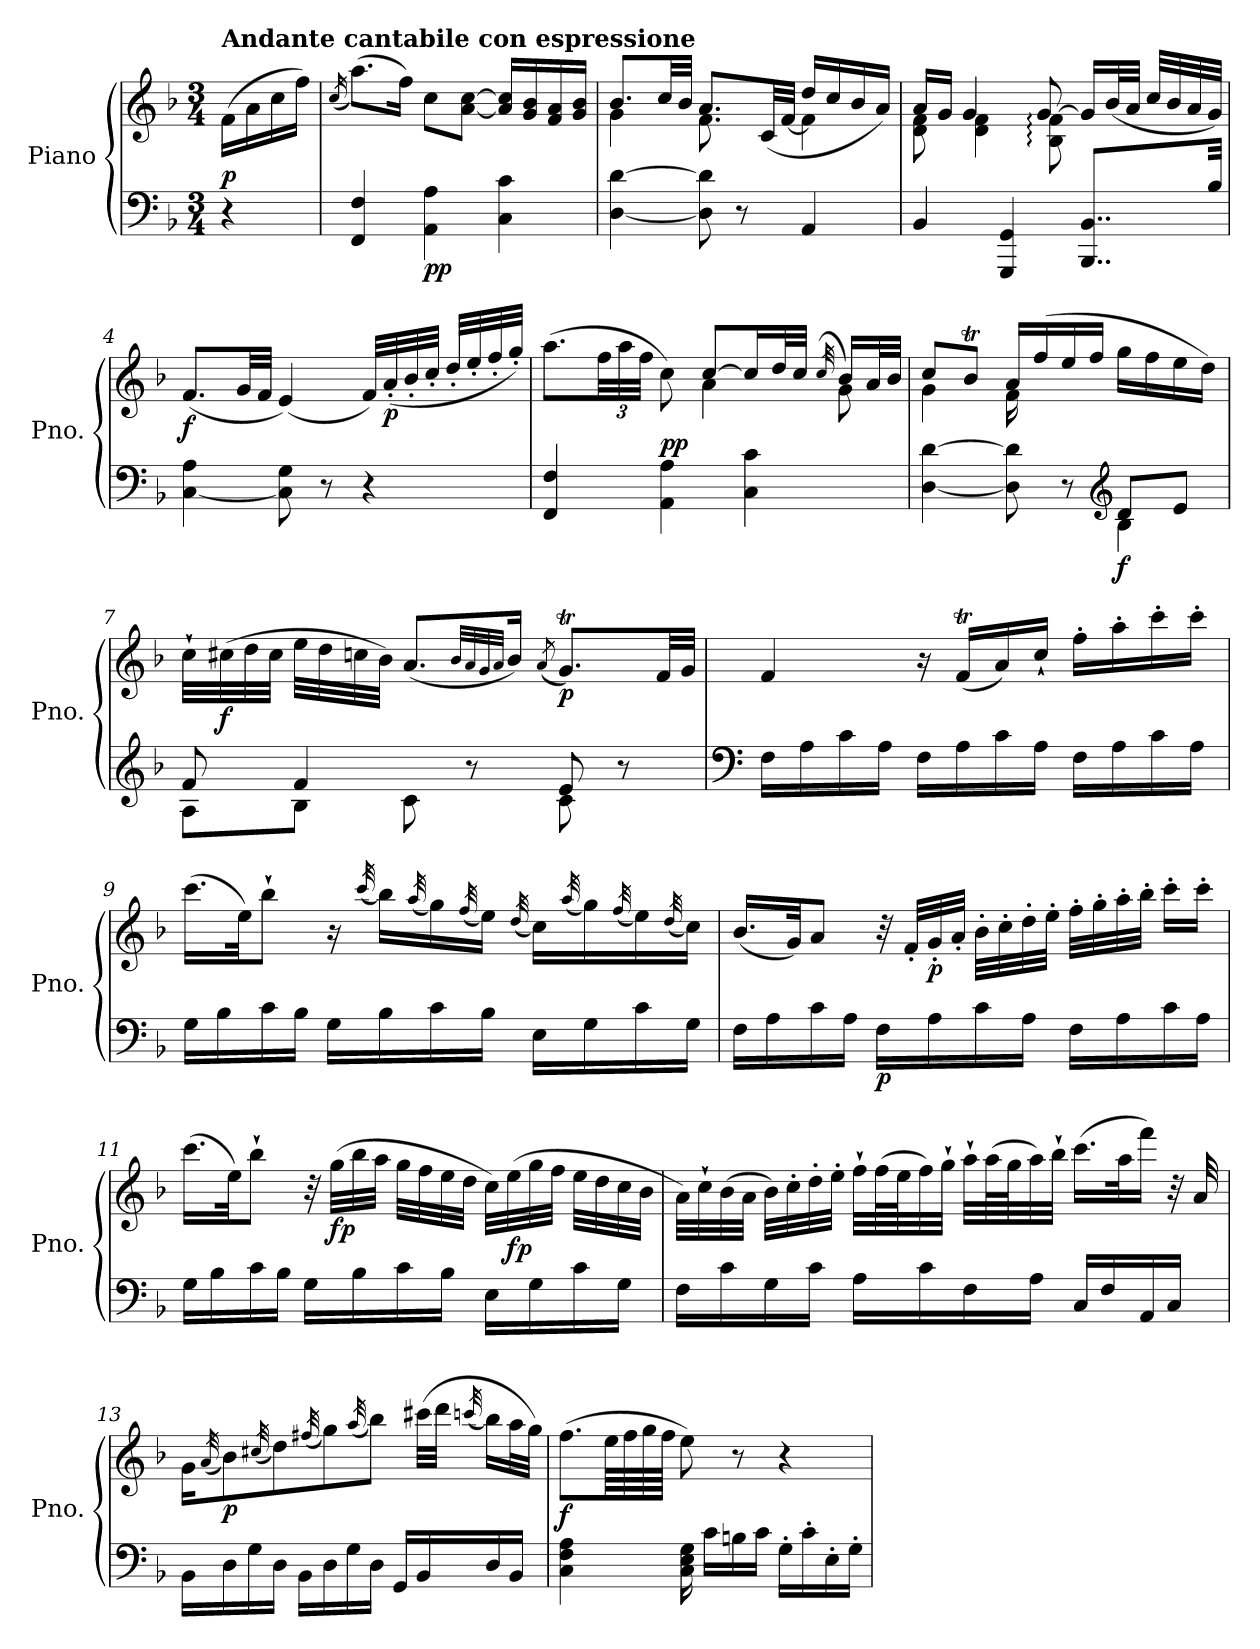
**kern	**kern	**dynam
*part1	*part1	*part1
*staff2	*staff1	*staff1/2
*I"Piano	*	*
*I'Pno.	*	*
*clefF4	*clefG2	*
*k[b-]	*k[b-]	*
*M3/4	*M3/4	*
=	=	=
!	!LO:TX:a:B:t=Andante cantabile con espressione	!
!	!	!LO:DY:a=2
4r	(>16f\LL	p
.	16a\	.
.	16cc\	.
.	16ff\JJ)	.
=1	=1	=1
.	(>16qcc/	.
!	!	!LO:DY:b=2
!	!	!LO:DY:n=1:b
4FF/ 4F/	(>8.aa\L)	fp fp
.	16ff\Jk)	.
!	!	!LO:DY:n=2:b=2
!	!	!LO:DY:n=3:b
4AA\ 4A\	8cc\L	p p
.	[8a\ [8cc\J	.
4C\ 4c\	16a/] 16cc/]LL	.
.	16g/ 16b-/	.
.	16f/ 16a/	.
.	16g/ 16b-/JJ	.
=2	=2	=2
*	*^	*
[4D\ [4d\	8.b-/L	4g\	.
.	32cc/LL	.	.
.	32b-/JJJ	.	.
8D\] 8d\]	8.a/L	8.f\	.
8r	.	.	.
.	(>32c/LL	16ryy	.
.	[32f/JJJ	.	.
!	!	!	!LO:DY:b=2
!	!	!	!LO:DY:n=1:a=2
4AA/	16dd/LL	4f\]	fp fp
.	16cc/	.	.
.	16b-/	.	.
.	16a/JJ)	.	.
=3	=3	=3	=3
4BB-/	16a/LL	8d\ 8f\	.
.	16g/JJ	.	.
.	4g/	4d\ 4f\	.
4GGG/ 4GG/	.	.	.
.	[8g/	8B-\: 8f\:	.
8..BBB-/ 8..BB-/L	16g/LL]	4ryy	.
.	(<32b-/L	.	.
.	32a/JJJ	.	.
.	32cc/LLL	.	.
.	32b-/	.	.
.	32a/	.	.
32B-/Jkk	32g/JJJ)	.	.
*	*v	*v	*
=4	=4	=4
!	!	!LO:DY:b
[4C\ 4A\	(<8.f/L	f
.	32g/LL	.
.	32f/JJJ	.
8C\] 8G\	(<4e/)	.
8r	.	.
4r	32f/LLL)	.
!	!	!LO:DY:b
.	(<32a'/	p
.	32b-'/	.
.	32cc'/JJJ	.
.	32dd'/LLL	.
.	32ee'/	.
.	32ff'/	.
.	32gg'/JJJ)	.
=5	=5	=5
*	*^	*
!	!	!	!LO:DY:b=2
!	!	!	!LO:DY:n=1:b
4FF/ 4F/	(>8.aa\L	4ryy	fp fp
*	*Xbrackettup	*	*
.	48ff\LL	.	.
.	48aa\	.	.
.	48ff\JJJ	.	.
!	!	!	!LO:DY:n=2:b=2
!	!	!	!LO:DY:n=3:a=2
4AA\ 4A\	8cc\)	8ryy	p p
.	[8cc/L	4a\	.
4C\ 4c\	16cc/L]	.	.
.	32dd/L	.	.
.	32cc/JJJ	.	.
.	(>32qcc/	.	.
.	16b-/LL)	8g\	.
.	32a/L	.	.
.	32b-/JJJ	.	.
=6	=6	=6	=6
!LO:T:n=2:dash	!	!	!
*^	*	*	*
[4D\ [4d\	2ryy	8cc/L	4g\	.
.	.	8b-T/J	.	.
8D\] 8d\]	.	16a/LL	16f\	.
.	.	(>16ff/	16ryy	.
8r	.	16ee/	8ryy	.
.	.	16ff/JJ	.	.
*clefG2	*	*	*	*
!	!	!	!	!LO:DY:b=2
8d/L	4B-\	16gg\LL	4ryy	f
.	.	16ff\	.	.
8e/J	.	16ee\	.	.
.	.	16dd\JJ)	.	.
*	*	*v	*v	*
=7	=7	=7	=7
8f/	8A\L	32cc`\LLL	.
!	!	!	!LO:DY:b
.	.	(>32cc#X\	f
.	.	32dd\	.
.	.	32cc#\JJJ	.
4f/	8B-\J	32ee\LLL	.
.	.	32dd\	.
.	.	32ccn\	.
.	.	32b-\JJJ)	.
.	8c\	(<8.a/L	.
8r	8ryy	.	.
.	.	32qb-/LLL	.
.	.	32qa/	.
.	.	32qg/	.
.	.	32qa/JJJ	.
.	.	16b-/Jk)	.
.	.	(<8qa/	.
!	!	!	!LO:DY:b
8e/	8c\	8.gT/L)	p
8r	8ryy	.	.
.	.	32f/LL	.
.	.	32g/JJJ	.
*v	*v	*	*
=8	=8	=8
*clefF4	*	*
16F\LL	4f/	.
16A\	.	.
16c\	.	.
16A\JJ	.	.
16F\LL	16r	.
16A\	(<16fT/LL	.
16c\	16a/)	.
16A\JJ	16cc`/JJ	.
16F\LL	16ff'\LL	.
16A\	16aa'\	.
16c\	16ccc'\	.
16A\JJ	16ccc'\JJ	.
=9	=9	=9
16G\LL	(>16.ccc\LL	.
16B-\	.	.
.	32ee\JK)	.
16c\	8bb-`\J	.
16B-\JJ	.	.
16G\LL	16r	.
.	(<32qccc/	.
16B-\	16bb-\LL)	.
.	(<32qaa/	.
16c\	16gg\)	.
.	(<32qff/	.
16B-\JJ	16ee\JJ)	.
.	(<32qdd/	.
16E\LL	16cc\LL)	.
.	(<32qaa/	.
16G\	16gg\)	.
.	(<32qff/	.
16c\	16ee\)	.
.	(<32qdd/	.
16G\JJ	16cc\JJ)	.
=10	=10	=10
16F\LL	(<16.b-/LL	.
16A\	.	.
.	32g/JK)	.
16c\	8a/J	.
16A\JJ	.	.
!	!	!LO:DY:b=2
16F\LL	32r	p
.	32f'/LLL	.
!	!	!LO:DY:b
16A\	32g'/	p
.	32a'/JJJ	.
16c\	32b-'\LLL	.
.	32cc'\	.
16A\JJ	32dd'\	.
.	32ee'\JJJ	.
16F\LL	32ff'\LLL	.
.	32gg'\	.
16A\	32aa'\	.
.	32bb-'\JJJ	.
16c\	16ccc'\LL	.
16A\JJ	16ccc'\JJ	.
=11	=11	=11
16G\LL	(>16.ccc\LL	.
16B-\	.	.
.	32ee\JK)	.
16c\	8bb-`\J	.
16B-\JJ	.	.
16G\LL	32r	.
!	!	!LO:DY:b
.	(>32gg\LLL	fp
16B-\	32bb-\	.
.	32aa\JJJ	.
16c\	32gg\LLL	.
.	32ff\	.
16B-\JJ	32ee\	.
.	32dd\JJJ	.
16E\LL	32cc\LLL)	.
!	!	!LO:DY:b
.	(>32ee\	fp
16G\	32gg\	.
.	32ff\JJJ	.
16c\	32ee\LLL	.
.	32dd\	.
16G\JJ	32cc\	.
.	32b-\JJJ	.
=12	=12	=12
16F\LL	32a\LLL)	.
.	32cc`\	.
16c\	(>32b-\	.
.	32a\JJJ	.
16G\	32b-\LLL)	.
.	32cc'\	.
16c\JJ	32dd'\	.
.	32ee'\JJJ	.
16A\LL	32ff`\LLL	.
.	(>64ff\L	.
.	64ee\J	.
16c\	32ff\)	.
.	32gg`\JJJ	.
16F\	32aa`\LLL	.
.	(>64aa\L	.
.	64gg\J	.
16A\JJ	32aa\)	.
.	32bb-`\JJJ	.
16C/LL	(>16.ccc\LL	.
16F/	.	.
.	32aa\K	.
16AA/	16fff\JJ)	.
16C/JJ	32r	.
.	32a/	.
=13	=13	=13
16BB-\LL	16g\KL	.
.	(<32qa/	.
!	!	!LO:DY:b
16D\	8b-\)	p
16G\	.	.
.	(<32qcc#X/	.
16D\JJ	8dd\)	.
16BB-\LL	.	.
.	(<32qff#X/	.
16D\	8gg\)	.
16G\	.	.
.	(<32qaa/	.
16D\JJ	8bb-\J)	.
16GG/LL	.	.
16BB-/	(>32ccc#X\LLL	.
.	32ddd\JJJ	.
.	(<32qcccn/	.
16D/	16bb-\LL)	.
16BB-/JJ	32aa\L	.
.	32gg\JJJ)	.
=14	=14	=14
!	!	!LO:DY:b
4C\ 4F\ 4A\	(>8.ff\L	f
.	64ee\LLL	.
.	64ff\	.
.	64gg\	.
.	64ff\JJJJ	.
16C\ 16E\ 16G\	8ee\)	.
16c\LL	.	.
16Bn\	8r	.
16c\JJ	.	.
16G'\LL	4r	.
16c'\	.	.
16E'\	.	.
16G'\JJ	.	.
=	=	=
*-	*-	*-
